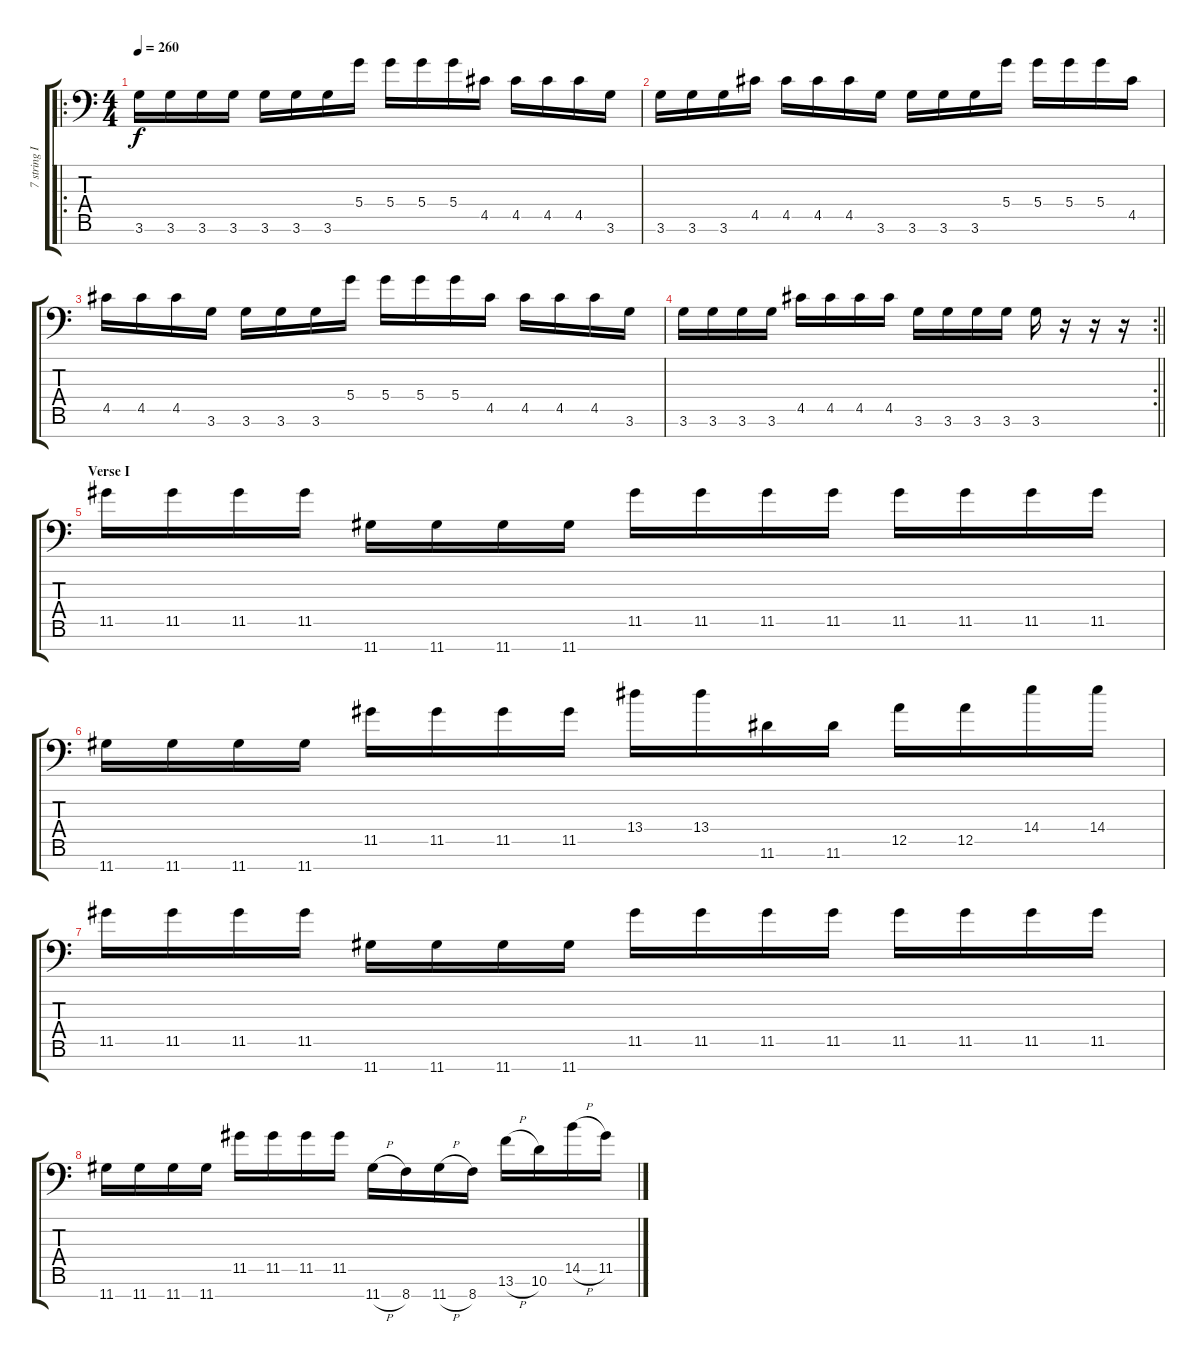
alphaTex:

\track ("7 string I" "7 string I") {instrument overdrivenguitar}
\staff {score tabs}
\tuning (E4 B3 G3 D3 A2 E2 A1) {hide}
\ro
\ts (4 4)
\tempo 260
\clef f4
\ks c
3.6.16{dy f} 3.6.16 3.6.16 3.6.16 3.6.16 3.6.16 3.6.16 5.4.16 5.4.16 5.4.16 5.4.16 4.5.16 4.5.16 4.5.16 4.5.16 3.6.16 |
3.6.16 3.6.16 3.6.16 4.5.16 4.5.16 4.5.16 4.5.16 3.6.16 3.6.16 3.6.16 3.6.16 5.4.16 5.4.16 5.4.16 5.4.16 4.5.16 |
4.5.16 4.5.16 4.5.16 3.6.16 3.6.16 3.6.16 3.6.16 5.4.16 5.4.16 5.4.16 5.4.16 4.5.16 4.5.16 4.5.16 4.5.16 3.6.16 |
\rc 2
\barLineRight lightlight
3.6.16 3.6.16 3.6.16 3.6.16 4.5.16 4.5.16 4.5.16 4.5.16 3.6.16 3.6.16 3.6.16 3.6.16 3.6.16 r.16 r.16 r.16 |
\section ("" "Verse I")
11.5.16 11.5.16 11.5.16 11.5.16 11.7.16 11.7.16 11.7.16 11.7.16 11.5.16 11.5.16 11.5.16 11.5.16 11.5.16 11.5.16 11.5.16 11.5.16 |
11.7.16 11.7.16 11.7.16 11.7.16 11.5.16 11.5.16 11.5.16 11.5.16 13.4.16 13.4.16 11.6.16 11.6.16 12.5.16 12.5.16 14.4.16 14.4.16 |
11.5.16 11.5.16 11.5.16 11.5.16 11.7.16 11.7.16 11.7.16 11.7.16 11.5.16 11.5.16 11.5.16 11.5.16 11.5.16 11.5.16 11.5.16 11.5.16 |
11.7.16 11.7.16 11.7.16 11.7.16 11.5.16 11.5.16 11.5.16 11.5.16 11.7{h}.16 8.7.16 11.7{h}.16 8.7.16 13.6{h}.16 10.6.16 14.5{h}.16 11.5.16
